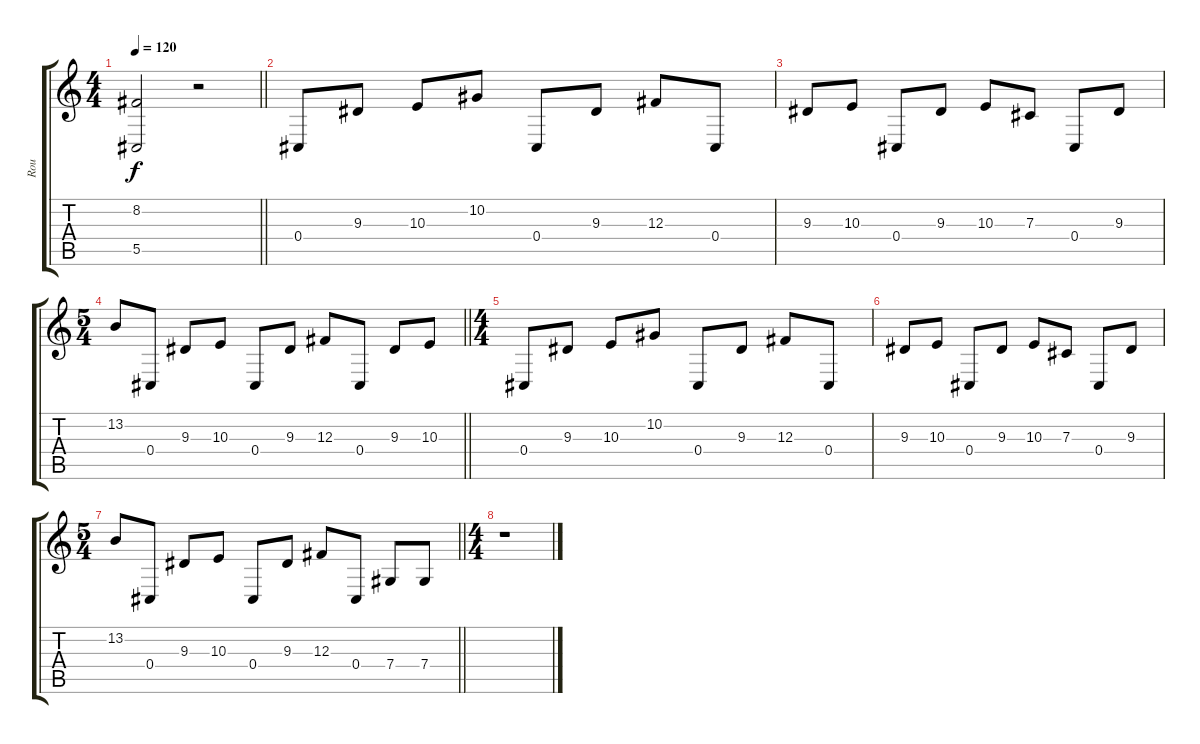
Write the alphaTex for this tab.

\track ("Rou" "Rou") {instrument lead2sawtooth}
\staff {score tabs}
\tuning (Eb4 Bb3 Gb3 Db3 Ab2 Db2) {hide}
\ts (4 4)
\tempo 120
\clef g2
\barLineRight lightlight
\ks c
(8.2 5.5).2{dy f volume 0} r.2 |
0.4.8{volume 14} 9.3.8 10.3.8 10.2.8 0.4.8 9.3.8 12.3.8 0.4.8 |
9.3.8 10.3.8 0.4.8 9.3.8 10.3.8 7.3.8 0.4.8 9.3.8 |
\ts (5 4)
\barLineRight lightlight
13.2.8 0.4.8 9.3.8 10.3.8 0.4.8 9.3.8 12.3.8 0.4.8 9.3.8 10.3.8 |
\ts (4 4)
0.4.8 9.3.8 10.3.8 10.2.8 0.4.8 9.3.8 12.3.8 0.4.8 |
9.3.8 10.3.8 0.4.8 9.3.8 10.3.8 7.3.8 0.4.8 9.3.8 |
\ts (5 4)
\barLineRight lightlight
13.2.8 0.4.8 9.3.8 10.3.8 0.4.8 9.3.8 12.3.8 0.4.8 7.4.8 7.4.8 |
\ts (4 4)
r.1
